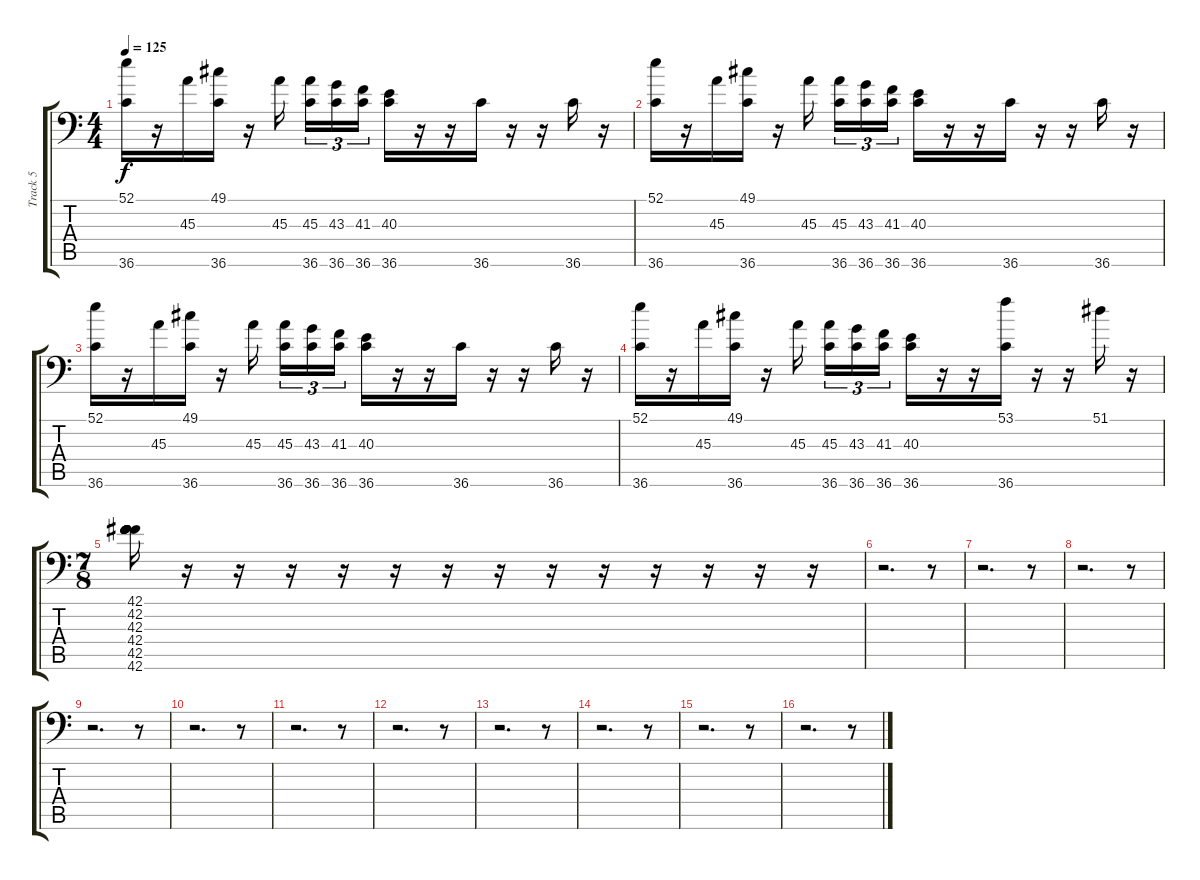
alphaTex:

\track ("Track 5" "Track 5") {instrument acousticgrandpiano}
\staff {score tabs}
\tuning (C-1 C-1 C-1 C-1 C-1 C-1) {hide}
\ts (4 4)
\tempo 125
\clef f4
\ks c
(52.1 36.6).16{dy f} r.16 45.3.16 (49.1 36.6).16 r.16 45.3.16 (45.3 36.6).16{tu (3 2)} (43.3 36.6).16{tu (3 2)} (41.3 36.6).16{tu (3 2)} (40.3 36.6).16 r.16 r.16 36.6.16 r.16 r.16 36.6.16 r.16 |
(52.1 36.6).16 r.16 45.3.16 (49.1 36.6).16 r.16 45.3.16 (45.3 36.6).16{tu (3 2)} (43.3 36.6).16{tu (3 2)} (41.3 36.6).16{tu (3 2)} (40.3 36.6).16 r.16 r.16 36.6.16 r.16 r.16 36.6.16 r.16 |
(52.1 36.6).16 r.16 45.3.16 (49.1 36.6).16 r.16 45.3.16 (45.3 36.6).16{tu (3 2)} (43.3 36.6).16{tu (3 2)} (41.3 36.6).16{tu (3 2)} (40.3 36.6).16 r.16 r.16 36.6.16 r.16 r.16 36.6.16 r.16 |
(52.1 36.6).16 r.16 45.3.16 (49.1 36.6).16 r.16 45.3.16 (45.3 36.6).16{tu (3 2)} (43.3 36.6).16{tu (3 2)} (41.3 36.6).16{tu (3 2)} (40.3 36.6).16 r.16 r.16 (53.1 36.6).16 r.16 r.16 51.1.16 r.16 |
\ts (7 8)
(42.1 42.2 42.3 42.4 42.5 42.6).16 r.16 r.16 r.16 r.16 r.16 r.16 r.16 r.16 r.16 r.16 r.16 r.16 r.16 |
r.2{d} r.8 |
r.2{d} r.8 |
r.2{d} r.8 |
r.2{d} r.8 |
r.2{d} r.8 |
r.2{d} r.8 |
r.2{d} r.8 |
r.2{d} r.8 |
r.2{d} r.8 |
r.2{d} r.8 |
r.2{d} r.8
